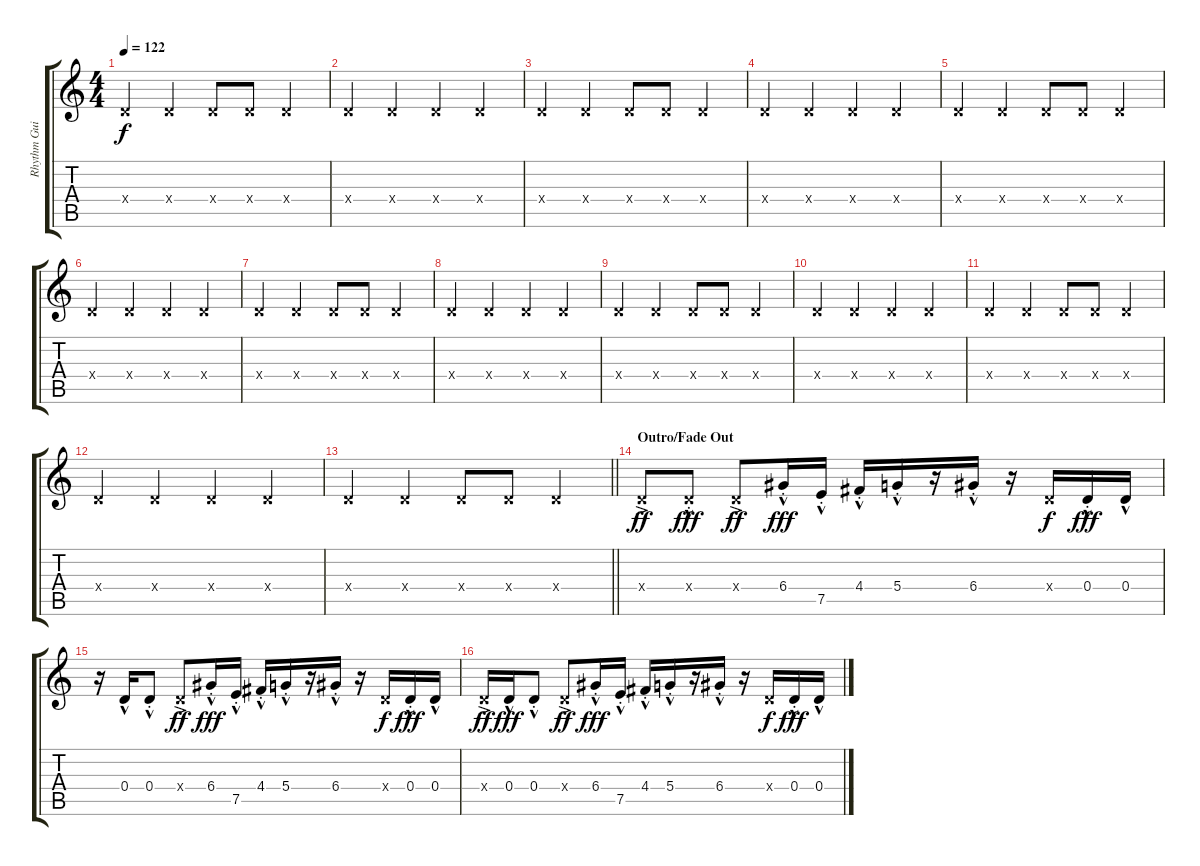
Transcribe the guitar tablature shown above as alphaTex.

\track ("Rhythm Guitar" "Rhythm Gui") {instrument electricguitarmuted}
\staff {score tabs}
\tuning (E4 B3 G3 D3 A2 E2) {hide}
\ts (4 4)
\tempo 122
\clef g2
\ks c
0.4{x}.4{dy f} 0.4{x}.4 0.4{x}.8 0.4{x}.8 0.4{x}.4 |
0.4{x}.4 0.4{x}.4 0.4{x}.4 0.4{x}.4 |
0.4{x}.4 0.4{x}.4 0.4{x}.8 0.4{x}.8 0.4{x}.4 |
0.4{x}.4 0.4{x}.4 0.4{x}.4 0.4{x}.4 |
0.4{x}.4 0.4{x}.4 0.4{x}.8 0.4{x}.8 0.4{x}.4 |
0.4{x}.4 0.4{x}.4 0.4{x}.4 0.4{x}.4 |
0.4{x}.4 0.4{x}.4 0.4{x}.8 0.4{x}.8 0.4{x}.4 |
0.4{x}.4 0.4{x}.4 0.4{x}.4 0.4{x}.4 |
0.4{x}.4 0.4{x}.4 0.4{x}.8 0.4{x}.8 0.4{x}.4 |
0.4{x}.4 0.4{x}.4 0.4{x}.4 0.4{x}.4 |
0.4{x}.4 0.4{x}.4 0.4{x}.8 0.4{x}.8 0.4{x}.4 |
0.4{x}.4 0.4{x}.4 0.4{x}.4 0.4{x}.4 |
\barLineRight lightlight
0.4{x}.4 0.4{x}.4 0.4{x}.8 0.4{x}.8 0.4{x}.4 |
\section ("" "Outro/Fade Out")
0.4{ac x}.8{dy ff} 0.4{hac st x}.8{dy fff} 0.4{ac x}.8{dy ff} 6.4{hac st}.16{dy fff} 7.5{hac st}.16 4.4{hac st}.16 5.4{hac st}.16 r.16 6.4{hac st}.16 r.16 0.4{x}.16{dy f} 0.4{hac st}.16{dy fff} 0.4{hac}.16 |
r.16 0.4{hac}.16 0.4{hac st}.8 0.4{ac x}.8{dy ff} 6.4{hac st}.16{dy fff} 7.5{hac st}.16 4.4{hac st}.16 5.4{hac st}.16 r.16 6.4{hac st}.16 r.16 0.4{x}.16{dy f} 0.4{hac st}.16{dy fff} 0.4{hac}.16 |
0.4{ac x}.16{dy ff} 0.4{hac}.16{dy fff} 0.4{hac st}.8 0.4{ac x}.8{dy ff} 6.4{hac st}.16{dy fff} 7.5{hac st}.16 4.4{hac st}.16 5.4{hac st}.16 r.16 6.4{hac st}.16 r.16 0.4{x}.16{dy f} 0.4{hac st}.16{dy fff} 0.4{hac}.16
